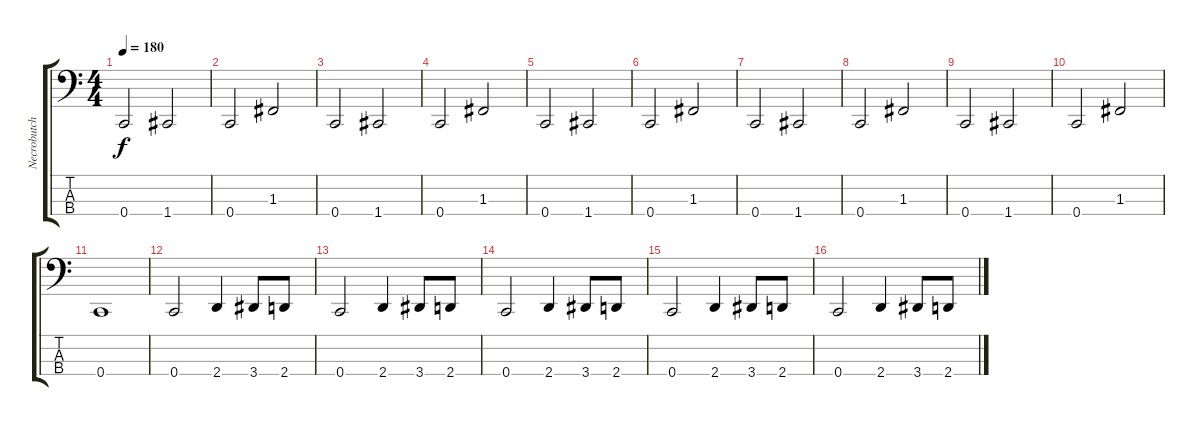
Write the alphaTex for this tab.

\track ("Necrobutcher (Bass)" "Necrobutch") {instrument electricbasspick}
\staff {score tabs}
\tuning (Eb2 Bb1 F1 C1) {hide}
\ts (4 4)
\tempo 180
\clef f4
\ks c
0.4.2{dy f} 1.4.2 |
0.4.2 1.3.2 |
0.4.2 1.4.2 |
0.4.2 1.3.2 |
0.4.2 1.4.2 |
0.4.2 1.3.2 |
0.4.2 1.4.2 |
0.4.2 1.3.2 |
0.4.2 1.4.2 |
0.4.2 1.3.2 |
0.4.1 |
0.4.2 2.4.4 3.4.8 2.4.8 |
0.4.2 2.4.4 3.4.8 2.4.8 |
0.4.2 2.4.4 3.4.8 2.4.8 |
0.4.2 2.4.4 3.4.8 2.4.8 |
0.4.2 2.4.4 3.4.8 2.4.8
